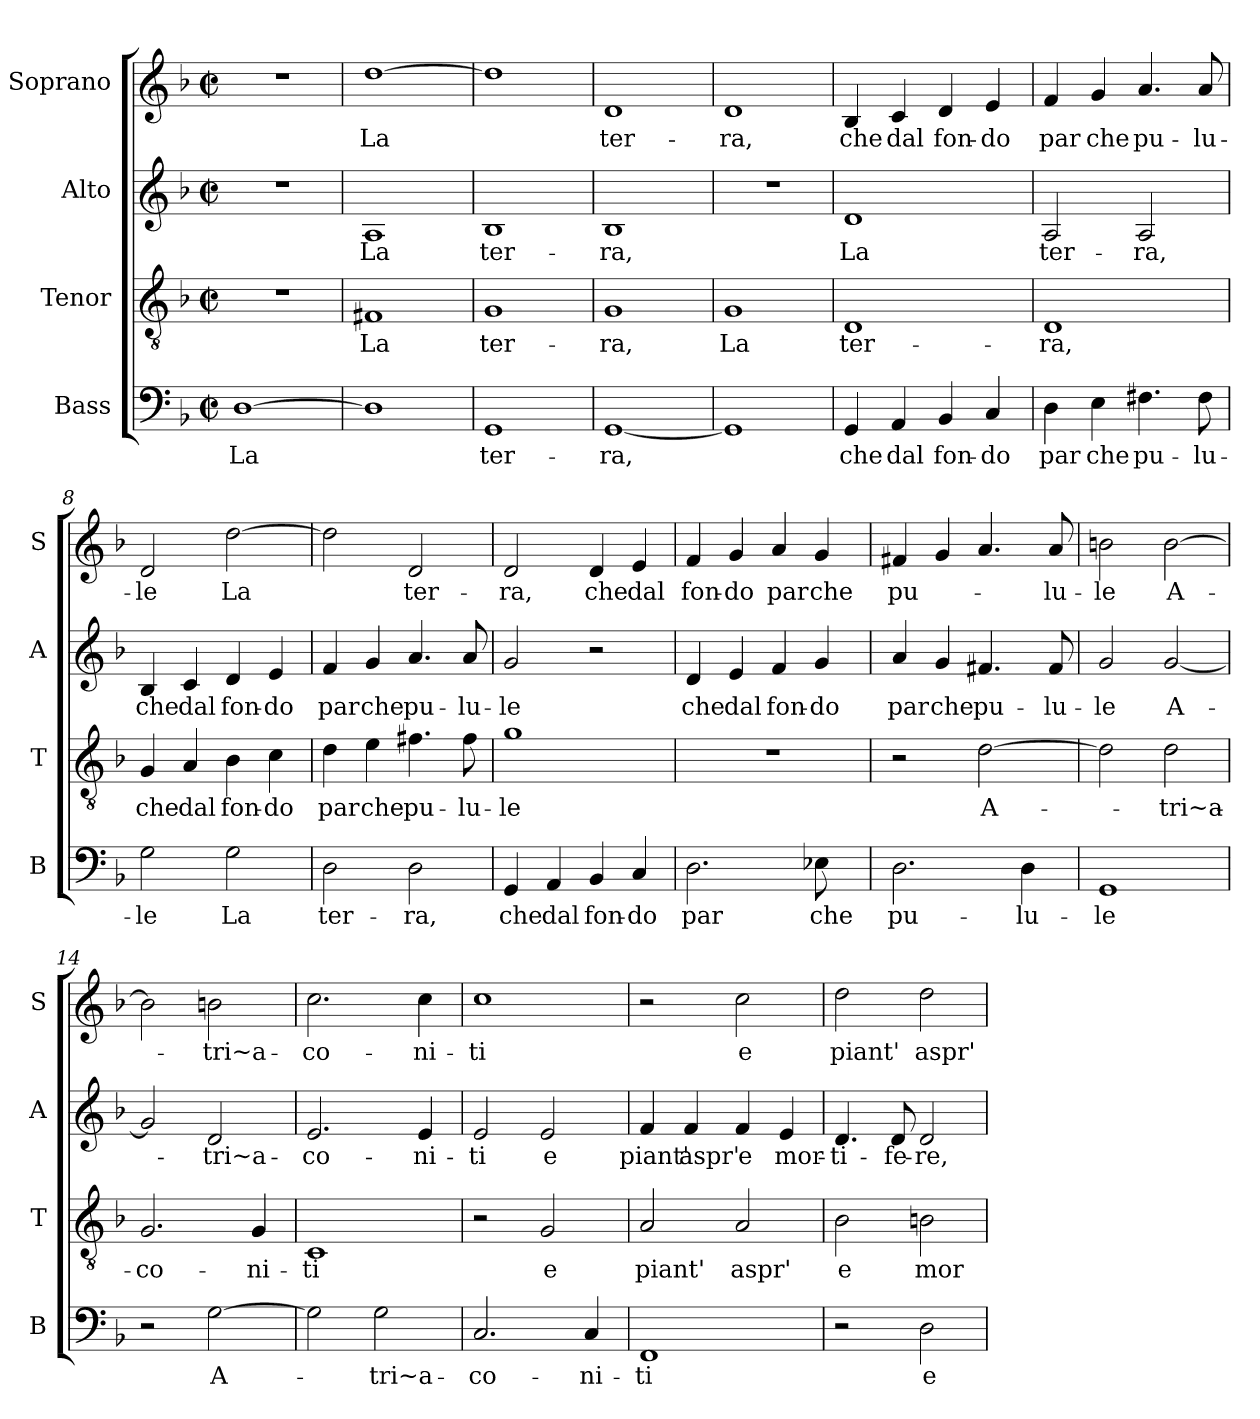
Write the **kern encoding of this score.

**kern	**text	**kern	**text	**kern	**text	**kern	**text
*part4	*part4	*part3	*part3	*part2	*part2	*part1	*part1
*staff4	*staff4	*staff3	*staff3	*staff2	*staff2	*staff1	*staff1
*I"Bass	*	*I"Tenor	*	*I"Alto	*	*I"Soprano	*
*I'B	*	*I'T	*	*I'A	*	*I'S	*
*clefF4	*	*clefGv2	*	*clefG2	*	*clefG2	*
*k[b-]	*	*k[b-]	*	*k[b-]	*	*k[b-]	*
*F:	*	*F:	*	*F:	*	*F:	*
*M2/2	*	*M2/2	*	*M2/2	*	*M2/2	*
*met(c|)	*	*met(c|)	*	*met(c|)	*	*met(c|)	*
=1	=1	=1	=1	=1	=1	=1	=1
[1D	La	1r	.	1r	.	1r	.
=2	=2	=2	=2	=2	=2	=2	=2
1D]	.	1F#X	La	1A	La	[1dd	La
=3	=3	=3	=3	=3	=3	=3	=3
1GG	ter-	1G	ter-	1B-	ter-	1dd]	.
=4	=4	=4	=4	=4	=4	=4	=4
[1GG	-ra,	1G	-ra,	1B-	-ra,	1d	ter-
=5	=5	=5	=5	=5	=5	=5	=5
1GG]	.	1G	La	1r	.	1d	-ra,
=6	=6	=6	=6	=6	=6	=6	=6
4GG/	che	1D	ter-	1d	La	4B-/	che
4AA/	dal	.	.	.	.	4c/	dal
4BB-/	fon-	.	.	.	.	4d/	fon-
4C/	-do	.	.	.	.	4e/	-do
=7	=7	=7	=7	=7	=7	=7	=7
4D\	par	1D	-ra,	2A/	ter-	4f/	par
4E\	che	.	.	.	.	4g/	che
4.F#X\	pu-	.	.	2A/	-ra,	4.a/	pu-
8F#\	-lu-	.	.	.	.	8a/	-lu-
!!LO:LB:g=z
=8	=8	=8	=8	=8	=8	=8	=8
2G\	-le	4G/	che	4B-/	che	2d/	-le
.	.	4A/	dal	4c/	dal	.	.
2G\	La	4B-\	fon-	4d/	fon-	[2dd\	La
.	.	4c\	-do	4e/	-do	.	.
=9	=9	=9	=9	=9	=9	=9	=9
2D\	ter-	4d\	par	4f/	par	2dd\]	.
.	.	4e\	che	4g/	che	.	.
2D\	-ra,	4.f#X\	pu-	4.a/	pu-	2d/	ter-
.	.	8f#\	-lu-	8a/	-lu-	.	.
=10	=10	=10	=10	=10	=10	=10	=10
4GG/	che	1g	-le	2g/	-le	2d/	-ra,
4AA/	dal	.	.	.	.	.	.
4BB-/	fon-	.	.	2r	.	4d/	che
4C/	-do	.	.	.	.	4e/	dal
=11	=11	=11	=11	=11	=11	=11	=11
2.D\	par	1r	.	4d/	che	4f/	fon-
.	.	.	.	4e/	dal	4g/	-do
.	.	.	.	4f/	fon-	4a/	par
8E-X\	che	.	.	4g/	-do	4g/	che
8ryy	.	.	.	.	.	.	.
=12	=12	=12	=12	=12	=12	=12	=12
2.D\	pu-	2r	.	4a/	par	4f#X/	pu-
.	.	.	.	4g/	che	4g/	.
.	.	[2d\	A-	4.f#X/	pu-	4.a/	.
4D\	-lu-	.	.	.	.	.	.
.	.	.	.	8f#/	-lu-	8a/	-lu-
=13	=13	=13	=13	=13	=13	=13	=13
1GG	-le	2d\]	.	2g/	-le	2bn\	-le
.	.	2d\	-tri~a-	[2g/	A-	[2b\	A-
=14	=14	=14	=14	=14	=14	=14	=14
2r	.	2.G/	-co-	2g/]	.	2b\]	.
[2G\	A-	.	.	2d/	-tri~a-	2bn\	-tri~a-
.	.	4G/	-ni-	.	.	.	.
!!LO:LB:g=z
=15	=15	=15	=15	=15	=15	=15	=15
2G\]	.	1C	-ti	2.e/	-co-	2.cc\	-co-
2G\	-tri~a-	.	.	.	.	.	.
.	.	.	.	4e/	-ni-	4cc\	-ni-
=16	=16	=16	=16	=16	=16	=16	=16
2.C/	-co-	2r	.	2e/	-ti	1cc	-ti
.	.	2G/	e	2e/	e	.	.
4C/	-ni-	.	.	.	.	.	.
=17	=17	=17	=17	=17	=17	=17	=17
1FF	-ti	2A/	piant'	4f/	piant'	2r	.
.	.	.	.	4f/	aspr'	.	.
.	.	2A/	aspr'	4f/	e	2cc\	e
.	.	.	.	4e/	mor-	.	.
=18	=18	=18	=18	=18	=18	=18	=18
2r	.	2B-\	e	4.d/	-ti-	2dd\	piant'
.	.	.	.	8d/	-fe-	.	.
2D\	e	2Bn\	mor-	2d/	-re,	2dd\	aspr'
=	=	=	=	=	=	=	=
*-	*-	*-	*-	*-	*-	*-	*-
